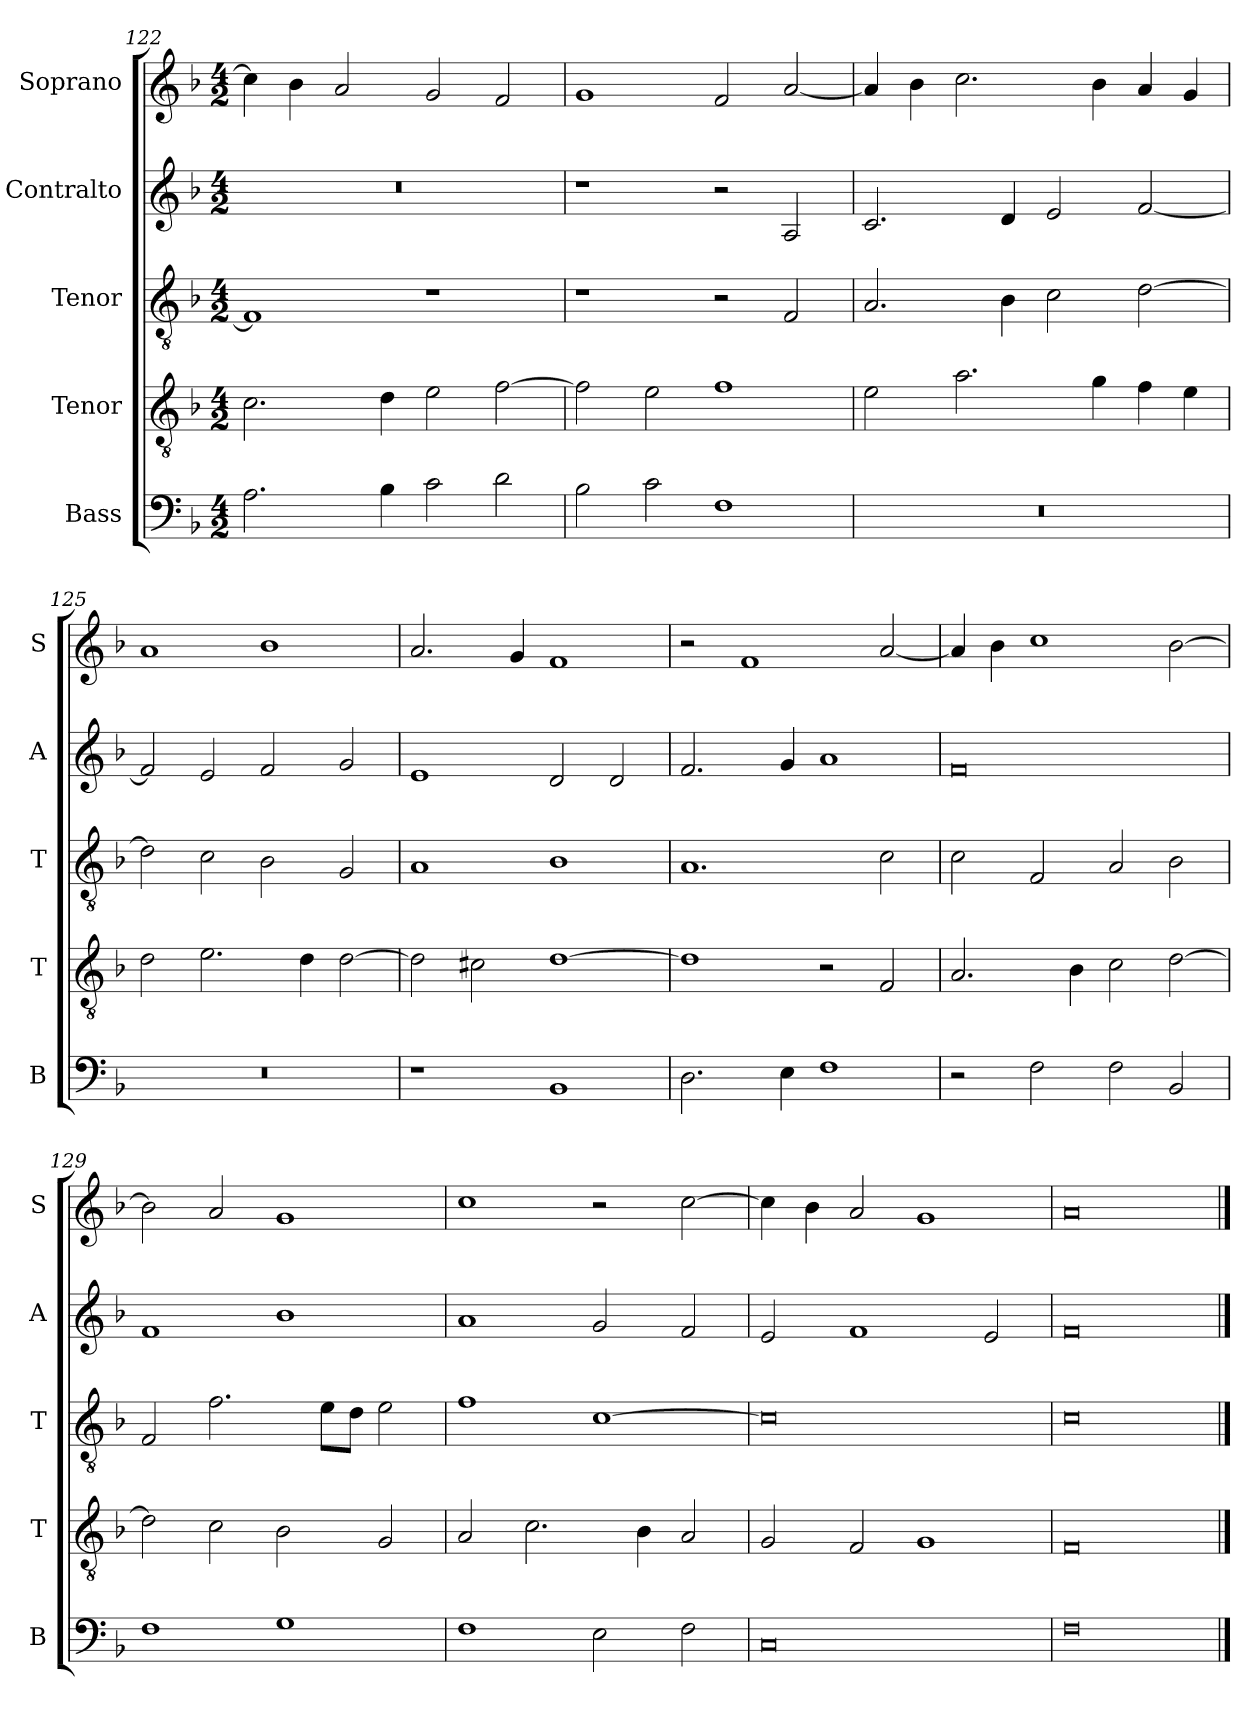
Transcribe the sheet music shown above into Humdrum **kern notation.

**kern	**kern	**kern	**kern	**kern
*part5	*part4	*part3	*part2	*part1
*staff5	*staff4	*staff3	*staff2	*staff1
*I"Bass	*I"Tenor	*I"Tenor	*I"Contralto	*I"Soprano
*I'B	*I'T	*I'T	*I'A	*I'S
*clefF4	*clefGv2	*clefGv2	*clefG2	*clefG2
*k[b-]	*k[b-]	*k[b-]	*k[b-]	*k[b-]
*F:ion	*F:ion	*F:ion	*F:ion	*F:ion
*M4/2	*M4/2	*M4/2	*M4/2	*M4/2
=122	=122	=122	=122	=122
2.A	2.c	1F]	0r	4cc]
.	.	.	.	4b-
.	.	.	.	2a
4B-	4d	.	.	.
2c	2e	1r	.	2g
2d	[2f	.	.	2f
=123	=123	=123	=123	=123
2B-	2f]	1r	1r	1g
2c	2e	.	.	.
1F	1f	2r	2r	2f
.	.	2F	2A	[2a
=124	=124	=124	=124	=124
0r	2e	2.A	2.c	4a]
.	.	.	.	4b-
.	2.a	.	.	2.cc
.	.	4B-	4d	.
.	.	2c	2e	.
.	4g	.	.	4b-
.	4f	[2d	[2f	4a
.	4e	.	.	4g
=125	=125	=125	=125	=125
0r	2d	2d]	2f]	1a
.	2.e	2c	2e	.
.	.	2B-	2f	1b-
.	4d	.	.	.
.	[2d	2G	2g	.
=126	=126	=126	=126	=126
1r	2d]	1A	1e	2.a
.	2c#X	.	.	.
.	.	.	.	4g
1BB-	[1d	1B-	2d	1f
.	.	.	2d	.
=127	=127	=127	=127	=127
2.D	1d]	1.A	2.f	2r
.	.	.	.	1f
4E	.	.	4g	.
1F	2r	.	1a	.
.	2F	2c	.	[2a
=128	=128	=128	=128	=128
2r	2.A	2c	0f	4a]
.	.	.	.	4b-
2F	.	2F	.	1cc
.	4B-	.	.	.
2F	2c	2A	.	.
2BB-	[2d	2B-	.	[2b-
=129	=129	=129	=129	=129
1F	2d]	2F	1f	2b-]
.	2c	2.f	.	2a
1G	2B-	.	1b-	1g
.	.	8e\L	.	.
.	.	8d\J	.	.
.	2G	2e	.	.
=130	=130	=130	=130	=130
1F	2A	1f	1a	1cc
.	2.c	.	.	.
2E	.	[1c	2g	2r
.	4B-	.	.	.
2F	2A	.	2f	[2cc
=131	=131	=131	=131	=131
0C	2G	0c]	2e	4cc]
.	.	.	.	4b-
.	2F	.	1f	2a
.	1G	.	.	1g
.	.	.	2e	.
=132	=132	=132	=132	=132
0F	0F	0c	0f	0a
==	==	==	==	==
*-	*-	*-	*-	*-
